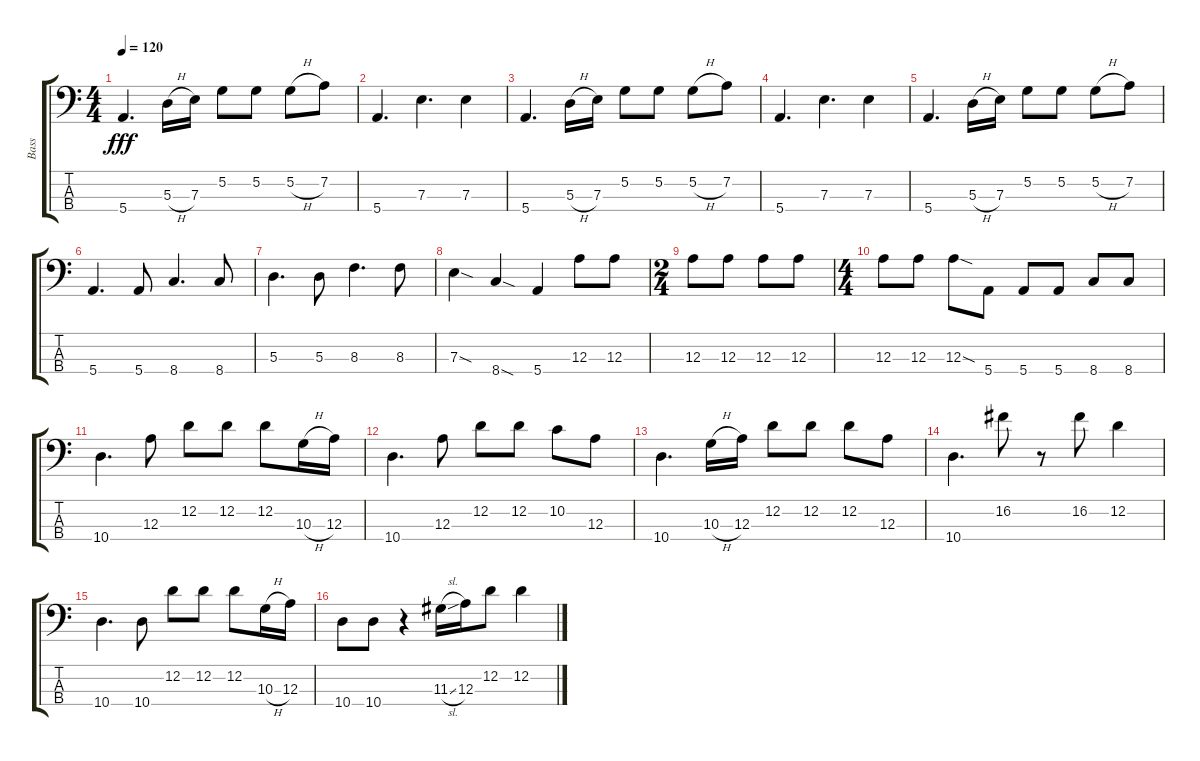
\track ("Bass" "Bass") {instrument electricbassfinger}
\staff {score tabs}
\tuning (G2 D2 A1 E1) {hide}
\ts (4 4)
\tempo 120
\clef f4
\ks c
5.4.4{d dy fff} 5.3{h}.16 7.3.16 5.2.8 5.2.8 5.2{h}.8 7.2.8 |
5.4.4{d} 7.3.4{d} 7.3.4 |
5.4.4{d} 5.3{h}.16 7.3.16 5.2.8 5.2.8 5.2{h}.8 7.2.8 |
5.4.4{d} 7.3.4{d} 7.3.4 |
5.4.4{d} 5.3{h}.16 7.3.16 5.2.8 5.2.8 5.2{h}.8 7.2.8 |
5.4.4{d} 5.4.8 8.4.4{d} 8.4.8 |
5.3.4{d} 5.3.8 8.3.4{d} 8.3.8 |
7.3{sod}.4 8.4{sod}.4 5.4.4 12.3.8 12.3.8 |
\ts (2 4)
12.3.8 12.3.8 12.3.8 12.3.8 |
\ts (4 4)
12.3.8 12.3.8 12.3{sod}.8 5.4.8 5.4.8 5.4.8 8.4.8 8.4.8 |
10.4.4{d} 12.3.8 12.2.8 12.2.8 12.2.8 10.3{h}.16 12.3.16 |
10.4.4{d} 12.3.8 12.2.8 12.2.8 10.2.8 12.3.8 |
10.4.4{d} 10.3{h}.16 12.3.16 12.2.8 12.2.8 12.2.8 12.3.8 |
10.4.4{d} 16.2.8 r.8 16.2.8 12.2.4 |
10.4.4{d} 10.4.8 12.2.8 12.2.8 12.2.8 10.3{h}.16 12.3.16 |
10.4.8 10.4.8 r.4 11.3{sl}.16 12.3.16 12.2.8 12.2.4
